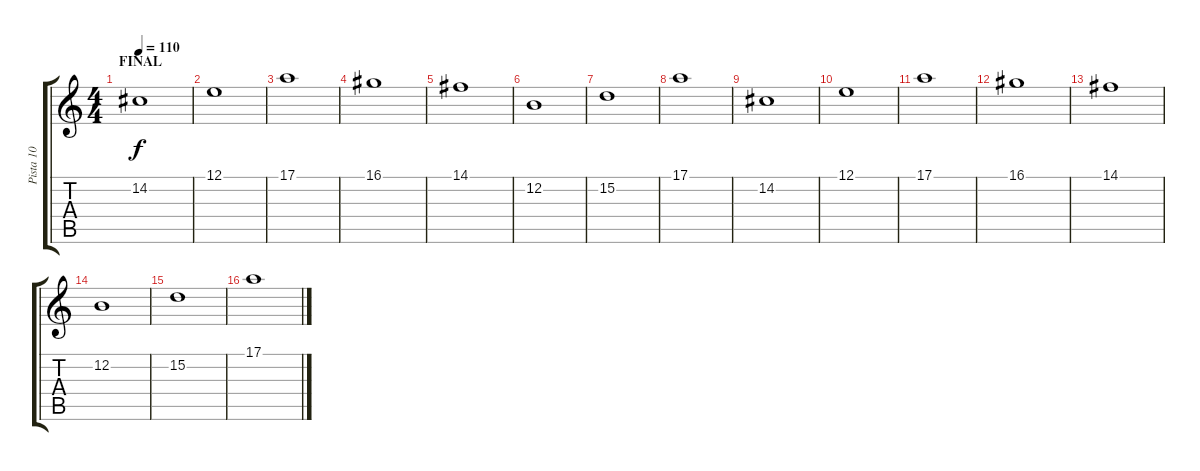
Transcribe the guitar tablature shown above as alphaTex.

\track ("Pista 10" "Pista 10") {instrument flute}
\staff {score tabs}
\tuning (E4 B3 G3 D3 A2 E2) {hide}
\ts (4 4)
\section ("" "FINAL")
\tempo 110
\clef g2
\ks c
14.2.1{dy f} |
12.1.1 |
17.1.1 |
16.1.1 |
14.1.1 |
12.2.1 |
15.2.1 |
17.1.1 |
14.2.1 |
12.1.1 |
17.1.1 |
16.1.1 |
14.1.1 |
12.2.1 |
15.2.1 |
17.1.1
